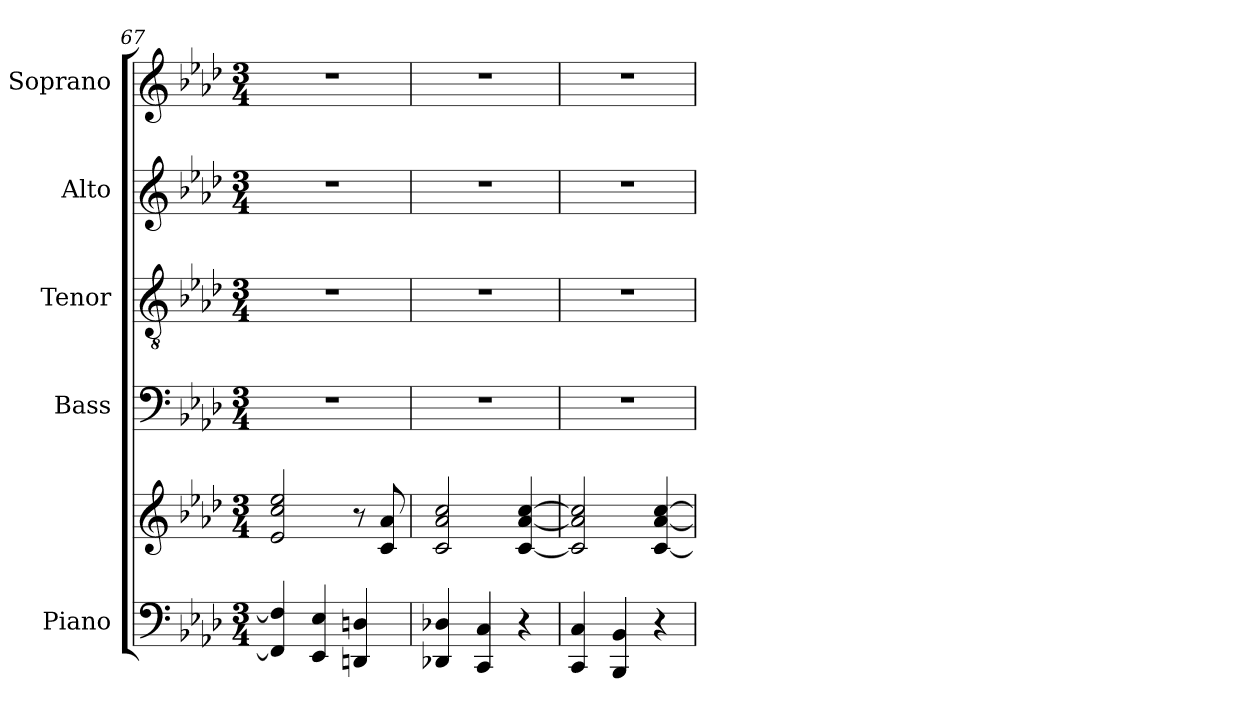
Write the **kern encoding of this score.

**kern	**kern	**kern	**kern	**kern	**kern
*part5	*part5	*part4	*part3	*part2	*part1
*staff6	*staff5	*staff4	*staff3	*staff2	*staff1
*I"Piano	*	*I"Bass	*I"Tenor	*I"Alto	*I"Soprano
*I'Pno.	*	*I'B.	*I'T.	*I'A.	*I'S.
*clefF4	*clefG2	*clefF4	*clefGv2	*clefG2	*clefG2
*k[b-e-a-d-]	*k[b-e-a-d-]	*k[b-e-a-d-]	*k[b-e-a-d-]	*k[b-e-a-d-]	*k[b-e-a-d-]
*M3/4	*M3/4	*M3/4	*M3/4	*M3/4	*M3/4
=67	=67	=67	=67	=67	=67
4FF/] 4F/]	2e-/ 2cc/ 2ee-/	2.r	2.r	2.r	2.r
4EE-/ 4E-/	.	.	.	.	.
4DDn/ 4Dn/	8r	.	.	.	.
.	8c/ 8a-/	.	.	.	.
=68	=68	=68	=68	=68	=68
4DD-X/ 4D-X/	2c/ 2a-/ 2cc/	2.r	2.r	2.r	2.r
4CC/ 4C/	.	.	.	.	.
4r	[4c/ [4a-/ [4cc/	.	.	.	.
=69	=69	=69	=69	=69	=69
4CC/ 4C/	2c/] 2a-/] 2cc/]	2.r	2.r	2.r	2.r
4BBB-/ 4BB-/	.	.	.	.	.
4r	[4c/ [4a-/ [4cc/	.	.	.	.
=	=	=	=	=	=
*-	*-	*-	*-	*-	*-
